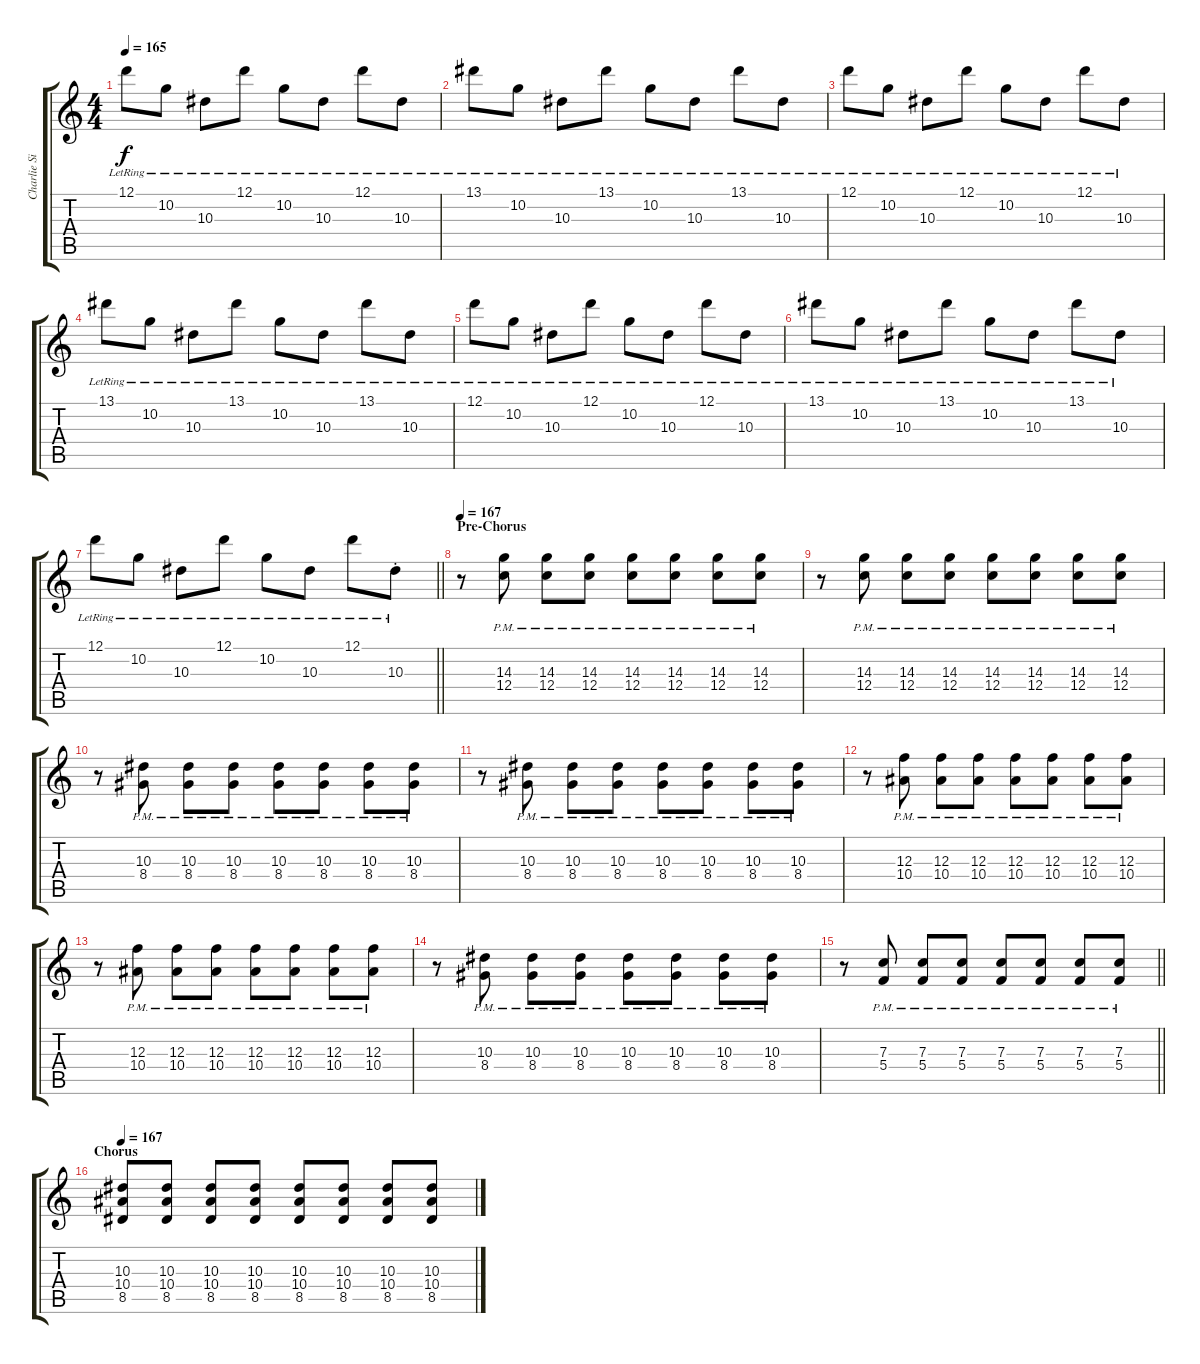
\track ("Charlie Simpson" "Charlie Si") {instrument distortionguitar}
\staff {score tabs}
\tuning (D4 A3 F3 C3 G2 C2) {hide}
\ts (4 4)
\tempo 165
\clef g2
\ks c
12.1{lr}.8{dy f volume 13 instrument electricguitarclean} 10.2{lr}.8 10.3{lr}.8 12.1{lr}.8 10.2{lr}.8 10.3{lr}.8 12.1{lr}.8 10.3{lr}.8 |
13.1{lr}.8{volume 13 instrument electricguitarclean} 10.2{lr}.8 10.3{lr}.8 13.1{lr}.8 10.2{lr}.8 10.3{lr}.8 13.1{lr}.8 10.3{lr}.8 |
12.1{lr}.8{volume 13 instrument electricguitarclean} 10.2{lr}.8 10.3{lr}.8 12.1{lr}.8 10.2{lr}.8 10.3{lr}.8 12.1{lr}.8 10.3{lr}.8 |
13.1{lr}.8{volume 13 instrument electricguitarclean} 10.2{lr}.8 10.3{lr}.8 13.1{lr}.8 10.2{lr}.8 10.3{lr}.8 13.1{lr}.8 10.3{lr}.8 |
12.1{lr}.8{volume 13 instrument electricguitarclean} 10.2{lr}.8 10.3{lr}.8 12.1{lr}.8 10.2{lr}.8 10.3{lr}.8 12.1{lr}.8 10.3{lr}.8 |
13.1{lr}.8{volume 13 instrument electricguitarclean} 10.2{lr}.8 10.3{lr}.8 13.1{lr}.8 10.2{lr}.8 10.3{lr}.8 13.1{lr}.8 10.3{lr}.8 |
\barLineRight lightlight
12.1{lr}.8{volume 13 instrument electricguitarclean} 10.2{lr}.8 10.3{lr}.8 12.1{lr}.8 10.2{lr}.8 10.3{lr}.8 12.1{lr}.8 10.3{st lr}.8 |
\section ("" "Pre-Chorus")
\tempo 167
r.8{volume 13 instrument distortionguitar} (14.3{pm} 12.4{pm}).8 (14.3{pm} 12.4{pm}).8 (14.3{pm} 12.4{pm}).8 (14.3{pm} 12.4{pm}).8 (14.3{pm} 12.4{pm}).8 (14.3{pm} 12.4{pm}).8 (14.3{pm} 12.4{pm}).8 |
r.8 (14.3{pm} 12.4{pm}).8 (14.3{pm} 12.4{pm}).8 (14.3{pm} 12.4{pm}).8 (14.3{pm} 12.4{pm}).8 (14.3{pm} 12.4{pm}).8 (14.3{pm} 12.4{pm}).8 (14.3{pm} 12.4{pm}).8 |
r.8 (10.3{pm} 8.4{pm}).8 (10.3{pm} 8.4{pm}).8 (10.3{pm} 8.4{pm}).8 (10.3{pm} 8.4{pm}).8 (10.3{pm} 8.4{pm}).8 (10.3{pm} 8.4{pm}).8 (10.3{pm} 8.4{pm}).8 |
r.8 (10.3{pm} 8.4{pm}).8 (10.3{pm} 8.4{pm}).8 (10.3{pm} 8.4{pm}).8 (10.3{pm} 8.4{pm}).8 (10.3{pm} 8.4{pm}).8 (10.3{pm} 8.4{pm}).8 (10.3{pm} 8.4{pm}).8 |
r.8 (12.3{pm} 10.4{pm}).8 (12.3{pm} 10.4{pm}).8 (12.3{pm} 10.4{pm}).8 (12.3{pm} 10.4{pm}).8 (12.3{pm} 10.4{pm}).8 (12.3{pm} 10.4{pm}).8 (12.3{pm} 10.4{pm}).8 |
r.8 (12.3{pm} 10.4{pm}).8 (12.3{pm} 10.4{pm}).8 (12.3{pm} 10.4{pm}).8 (12.3{pm} 10.4{pm}).8 (12.3{pm} 10.4{pm}).8 (12.3{pm} 10.4{pm}).8 (12.3{pm} 10.4{pm}).8 |
r.8 (10.3{pm} 8.4{pm}).8 (10.3{pm} 8.4{pm}).8 (10.3{pm} 8.4{pm}).8 (10.3{pm} 8.4{pm}).8 (10.3{pm} 8.4{pm}).8 (10.3{pm} 8.4{pm}).8 (10.3{pm} 8.4{pm}).8 |
\barLineRight lightlight
r.8 (7.3{pm} 5.4{pm}).8 (7.3{pm} 5.4{pm}).8 (7.3{pm} 5.4{pm}).8 (7.3{pm} 5.4{pm}).8 (7.3{pm} 5.4{pm}).8 (7.3{pm} 5.4{pm}).8 (7.3{pm} 5.4{pm}).8 |
\section ("" "Chorus")
\tempo 167
(10.3 10.4 8.5).8{volume 16 instrument distortionguitar} (10.3 10.4 8.5).8 (10.3 10.4 8.5).8 (10.3 10.4 8.5).8 (10.3 10.4 8.5).8 (10.3 10.4 8.5).8 (10.3 10.4 8.5).8 (10.3 10.4 8.5).8
